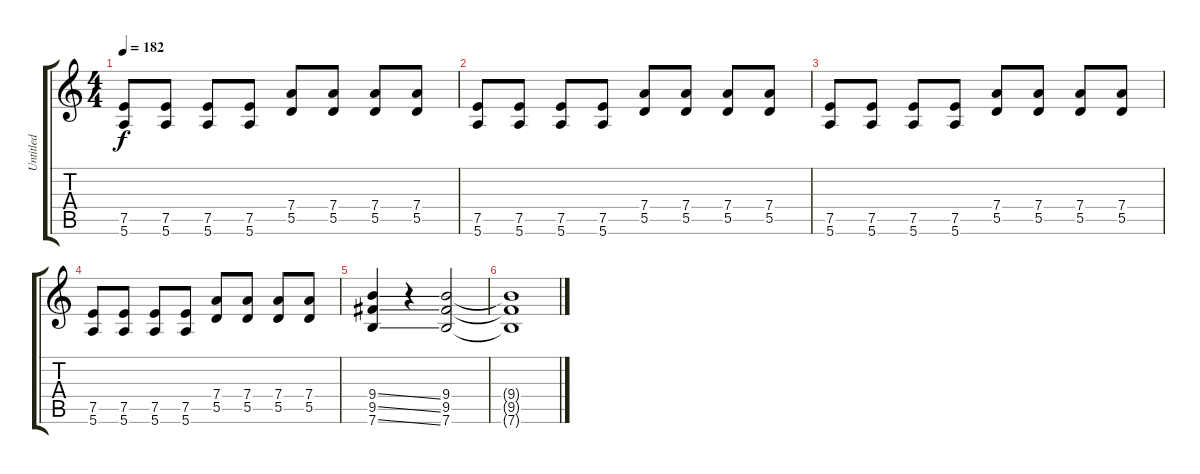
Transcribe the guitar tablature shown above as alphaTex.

\track ("Untitled" "Untitled") {instrument distortionguitar}
\staff {score tabs}
\tuning (E4 B3 G3 D3 A2 E2) {hide}
\ts (4 4)
\tempo 182
\clef g2
\ks c
(7.5 5.6).8{dy f} (7.5 5.6).8 (7.5 5.6).8 (7.5 5.6).8 (7.4 5.5).8 (7.4 5.5).8 (7.4 5.5).8 (7.4 5.5).8 |
(7.5 5.6).8 (7.5 5.6).8 (7.5 5.6).8 (7.5 5.6).8 (7.4 5.5).8 (7.4 5.5).8 (7.4 5.5).8 (7.4 5.5).8 |
(7.5 5.6).8 (7.5 5.6).8 (7.5 5.6).8 (7.5 5.6).8 (7.4 5.5).8 (7.4 5.5).8 (7.4 5.5).8 (7.4 5.5).8 |
(7.5 5.6).8 (7.5 5.6).8 (7.5 5.6).8 (7.5 5.6).8 (7.4 5.5).8 (7.4 5.5).8 (7.4 5.5).8 (7.4 5.5).8 |
(9.4{ss} 9.5{ss} 7.6{ss}).4 r.4 (9.4 9.5 7.6).2 |
(9.4{t} 9.5{t} 7.6{t}).1
